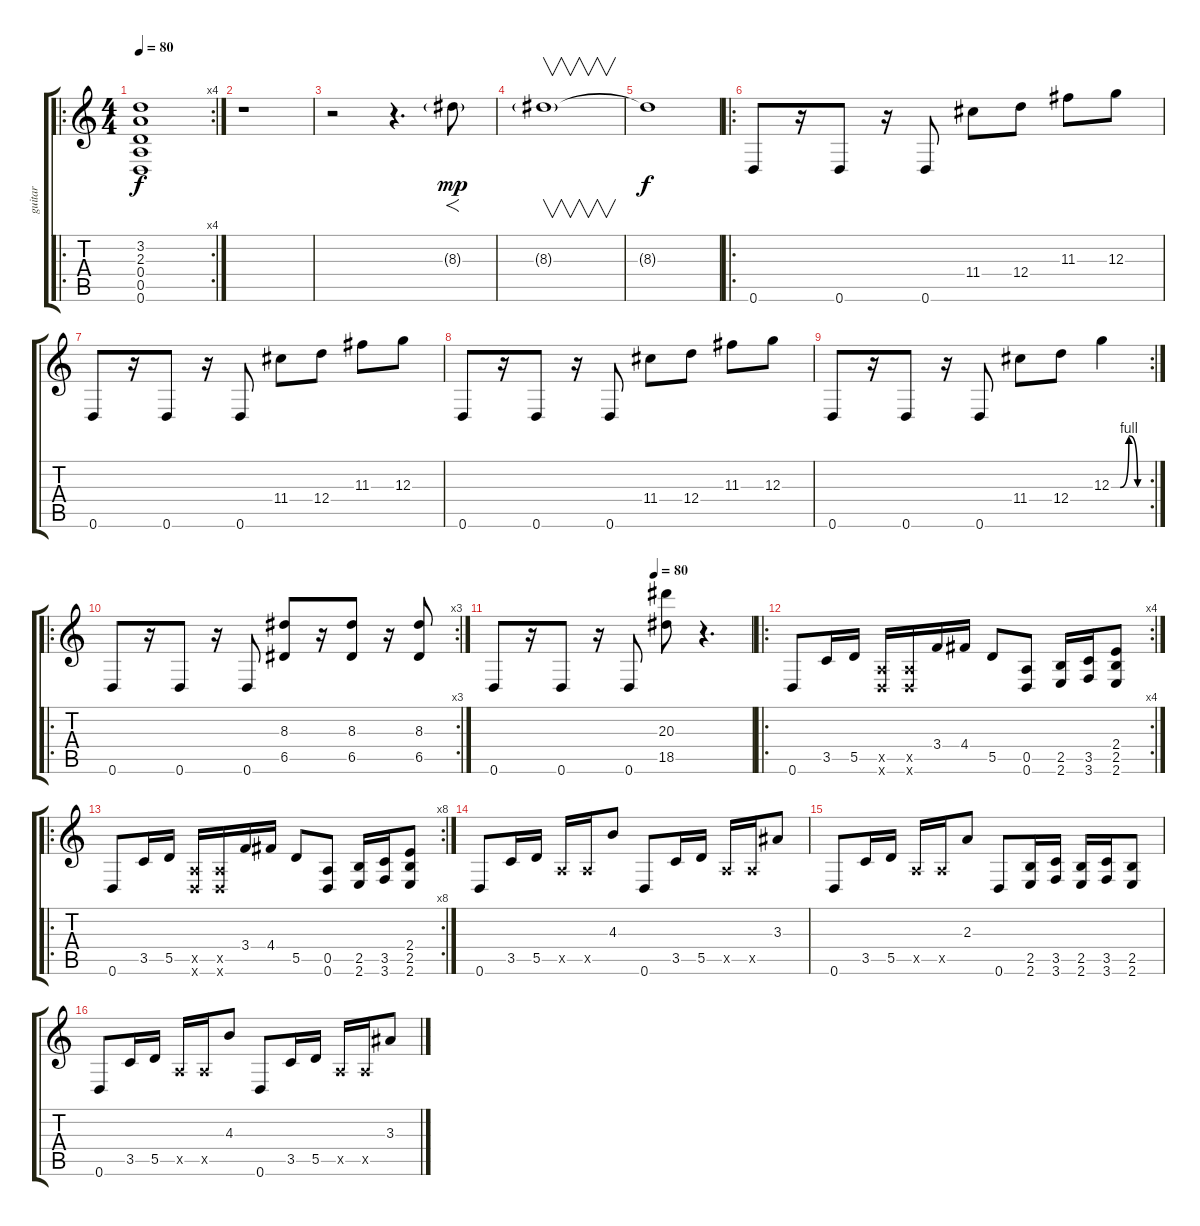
\track ("guitar" "guitar") {instrument distortionguitar}
\staff {score tabs}
\tuning (E4 B3 G3 D3 A2 D2) {hide}
\ro
\rc 4
\ts (4 4)
\tempo 80
\tempo 115
\tempo 80
\clef g2
\ks c
(3.2 2.3 0.4 0.5 0.6).1{dy f instrument distortionguitar} |
r.1 |
r.2 r.4{d} 8.3{g}.8{f dy mp} |
8.3{g}.1{v} |
8.3{t}.1{dy f} |
\ro
0.6.8 r.16 0.6.8 r.16 0.6.8 11.4.8 12.4.8 11.3.8 12.3.8 |
0.6.8 r.16 0.6.8 r.16 0.6.8 11.4.8 12.4.8 11.3.8 12.3.8 |
0.6.8 r.16 0.6.8 r.16 0.6.8 11.4.8 12.4.8 11.3.8 12.3.8 |
\rc 2
0.6.8 r.16 0.6.8 r.16 0.6.8 11.4.8 12.4.8 12.3{be (custom 0 0 15 0 30 4 45 0 60 0)}.4 |
\ro
\rc 3
0.6.8 r.16 0.6.8 r.16 0.6.8 (8.3 6.5).8 r.16 (8.3 6.5).8 r.16 (8.3 6.5).8 |
\tempo (80 0.625)
0.6.8 r.16 0.6.8 r.16 0.6.8 (20.3 18.5).8 r.4{d} |
\ro
\rc 4
0.6.8 3.5.16 5.5.16 (0.5{x} 0.6{x}).16 (0.5{x} 0.6{x}).16 3.4.16 4.4.16 5.5.8 (0.5 0.6).8 (2.5 2.6).16 (3.5 3.6).16 (2.4 2.5 2.6).8 |
\ro
\rc 8
0.6.8 3.5.16 5.5.16 (0.5{x} 0.6{x}).16 (0.5{x} 0.6{x}).16 3.4.16 4.4.16 5.5.8 (0.5 0.6).8 (2.5 2.6).16 (3.5 3.6).16 (2.4 2.5 2.6).8 |
0.6.8 3.5.16 5.5.16 0.5{x}.16 0.5{x}.16 4.3.8 0.6.8 3.5.16 5.5.16 0.5{x}.16 0.5{x}.16 3.3.8 |
0.6.8 3.5.16 5.5.16 0.5{x}.16 0.5{x}.16 2.3.8 0.6.8 (2.5 2.6).16 (3.5 3.6).16 (2.5 2.6).16 (3.5 3.6).16 (2.5 2.6).8 |
0.6.8 3.5.16 5.5.16 0.5{x}.16 0.5{x}.16 4.3.8 0.6.8 3.5.16 5.5.16 0.5{x}.16 0.5{x}.16 3.3.8
